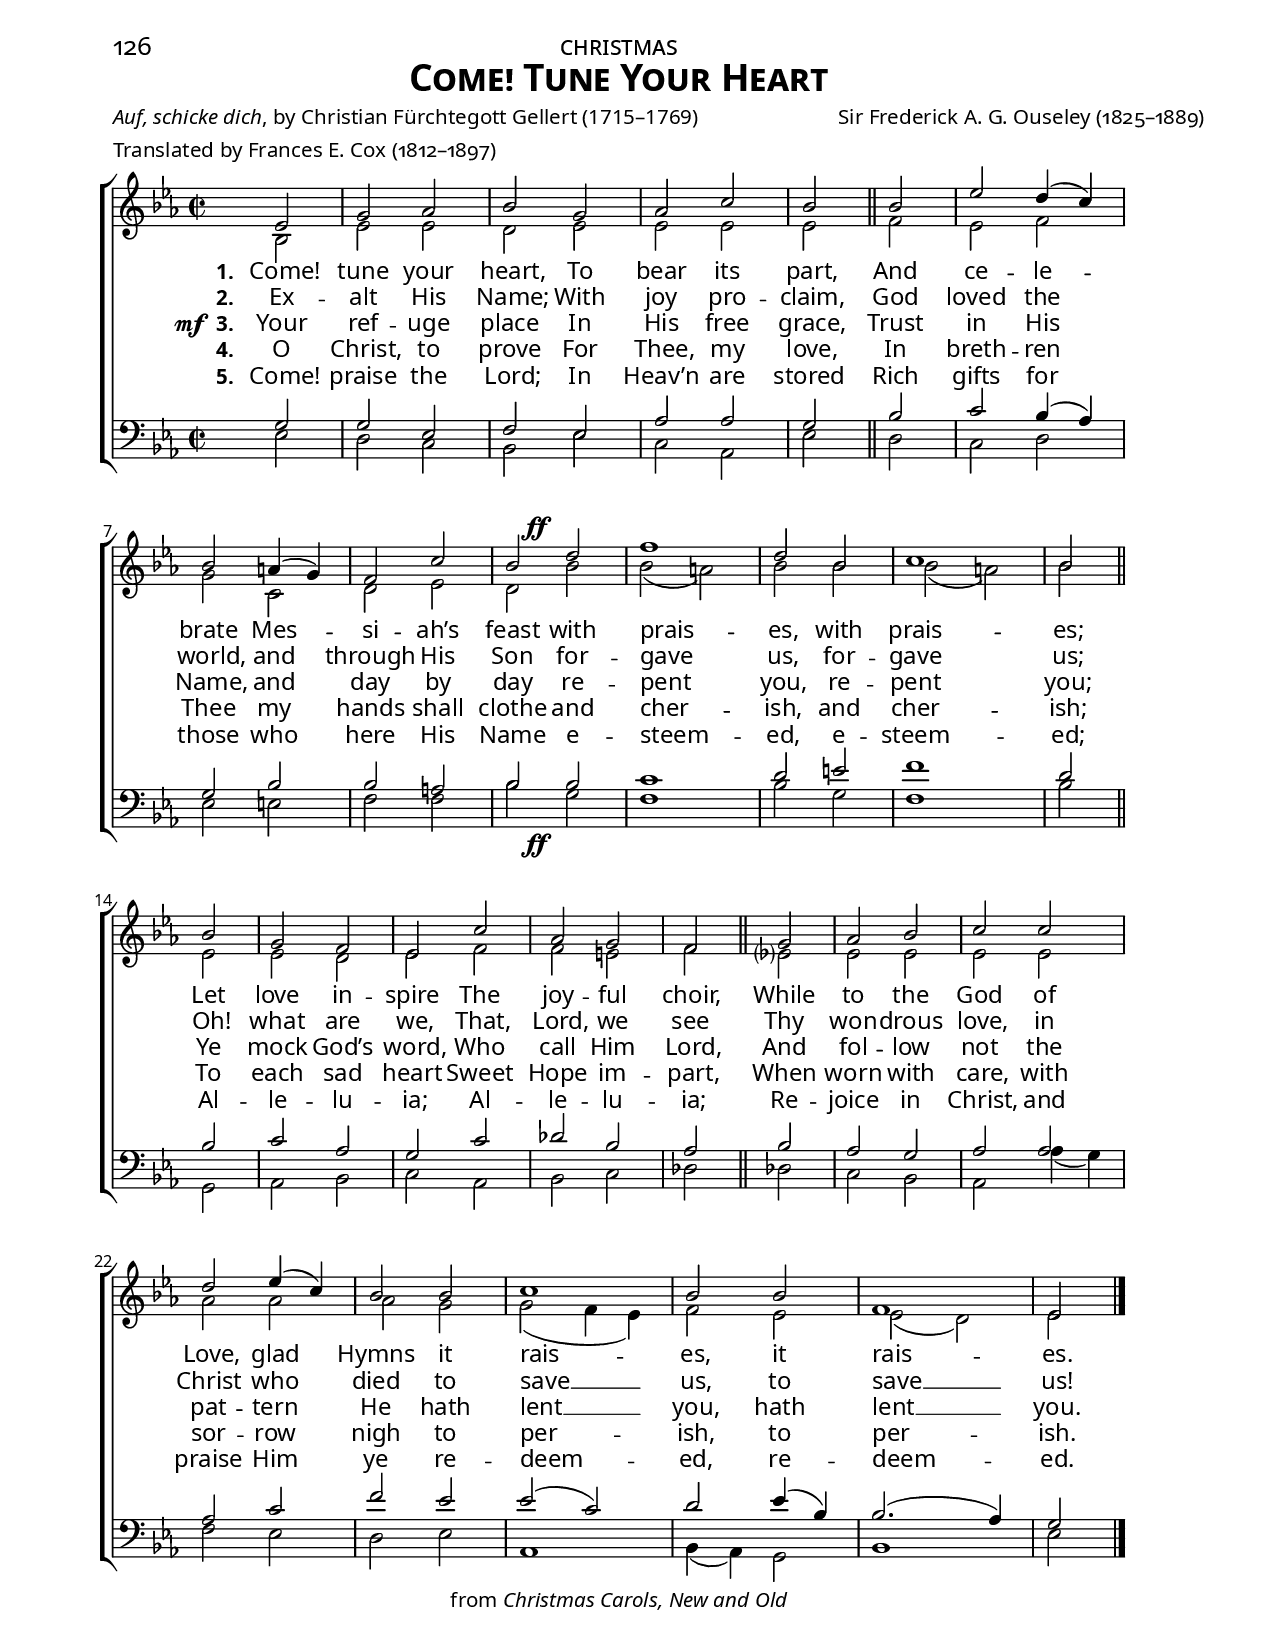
\version "2.24.0"
\include "util.ly"
\header {
  title = \markup{\override #'(font-name . "Garamond Premier Pro Semibold"){ \abs-fontsize #18 \smallCapsOldStyle"Come! Tune Your Heart"}}
  poet = \markup\concat{\italic"Auf, schicke dich" ", by Christian Fürchtegott Gellert (1715–1769)"}
  meter = \markup\oldStyleNum"Translated by Frances E. Cox (1812–1897)"
  composer = \markup\oldStyleNum"Sir Frederick A. G. Ouseley (1825–1889)"
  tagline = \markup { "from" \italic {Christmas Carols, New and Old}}
}
\paper {
  %print-all-headers = ##t
  paper-height = 11\in
  paper-width = 8.5\in
  indent = 0\in
  system-system-spacing = #'((basic-distance . 10) (padding . 0))
  system-system-spacing =
    #'((basic-distance . 0)
       (minimum-distance . 0)
       (padding . -5)
       (stretchability . 100))
  ragged-last-bottom = ##f
  ragged-bottom = ##f
  two-sided = ##t
  inner-margin = 1\in
  outer-margin = 0.75\in
  top-margin = 0.26\in
  bottom-margin = 0.25\in
  first-page-number = #126
  print-first-page-number = ##t
  headerLine = \markup{\override #'(font-name . "Garamond Premier Pro") \smallCapsOldStyle"christmas"}
  oddHeaderMarkup = \markup\fill-line{
     \override #'(font-name . "Garamond Premier Pro")\abs-fontsize #12.5
     \combine 
        \fill-line{"" \if \should-print-page-number
        \oldStylePageNum""
        }
        \fill-line{\headerLine}
  }
  evenHeaderMarkup = \markup {
     \override #'(font-name . "Garamond Premier Pro")\abs-fontsize #12.5
     \combine
        \if \should-print-page-number
        \oldStylePageNum""
        \fill-line{\headerLine}
  }
}
#(set-global-staff-size 18) \paper{ #(define fonts (make-pango-font-tree "Garamond Premier Pro" "Garamond Premier Pro" "Garamond Premier Pro" (/ 18 20))) }
global = {
  \key ees \major
  \time 2/2
  \override DynamicLineSpanner.staff-padding = #0.0
  \override DynamicLineSpanner.Y-extent = #'(-0.5 . 0.5)
}

sopMusic = \relative c' {
  \partial 2 ees2 |
  g aes |
  bes g |
  aes c |
  \partial 2 bes \bar "||"
  \partial 2 bes |
  ees d4( c) |
  
  bes2 a4( g) |
  f2 c' |
  <<bes {s4 s^\ff}>> d2 |
  f1 |
  d2 bes |
  c1 |
  \partial 2 bes2 \bar "||" \break
  
  \partial 2 bes2 |
  g f |
  ees c' |
  aes g |
  \partial 2 f2 \bar "||"
  \partial 2 g2 |
  aes bes |
  
  c c d ees4( c) |
  bes2 bes |
  c1 |
  bes2 bes |
  f1 |
  \partial 2 ees2 \bar "|."
}
sopWords = \lyricmode {
  
}

altoMusic = \relative c' {
  bes2 |
  ees ees |
  d ees |
  ees ees |
  ees |
  f |
  ees f |
  
  g c, |
  d ees |
  d bes' |
  bes( a) |
  bes bes |
  bes( a) |
  bes |
  
  ees, |
  ees d |
  ees f |
  f e |
  f
  ees? |
  ees ees |
  
  ees ees |
  aes aes |
  aes g |
  g( f4 ees) |
  f2 ees |
  ees( d) |
  ees2 \bar "|."
}
altoWords = \lyricmode {
  \dropLyricsIX
  \set stanza = #"1. "
  Come! tune your heart, To bear its part,
  And ce -- le -- brate Mes -- si -- ah’s feast with prais -- es,
  \set associatedVoice = "tenors"
  with prais -- es;
  
  Let love in -- spire The joy -- ful choir,
  While to the God of Love, glad Hymns
  \unset associatedVoice
  it rais -- es,
  \set associatedVoice = "tenors"
  it rais -- es.
}
altoWordsII = \lyricmode {
  \dropLyricsIX
%\markup\italic
  \set stanza = #"2. "
  Ex -- alt His Name; With joy pro -- claim,
  God loved the world, and through His Son for -- gave us, 
  \set associatedVoice = "tenors"
  for -- gave us;
  Oh! what are we,
  That, Lord, we see
  Thy won -- drous love, in Christ who died 
  \unset associatedVoice
  to save __ us,
  \set associatedVoice = "tenors"
  to save __ us!
}
altoWordsIII = {
  \dropLyricsIX
  \set stanza = \markup{\dynamic"mf " "3. "}
  \lyricmode {
    Your ref -- uge place In His free grace,
    Trust in His Name, and day by day re -- pent you, 
    \set associatedVoice = "tenors"
    re -- pent you;
    Ye mock God’s word, Who call Him Lord,
    And fol -- low not the pat -- tern He 
    \unset associatedVoice
    hath lent __ you,
    \set associatedVoice = "tenors"
    hath lent __ you.
  }
}
altoWordsIV = \lyricmode {
  \dropLyricsIX
  \set stanza = #"4. "
  O Christ, to prove For Thee, my love,
  In breth -- ren Thee my hands shall clothe and cher -- ish, 
  \set associatedVoice = "tenors"
  and cher -- ish;
  To each sad heart Sweet Hope im -- part,
  When worn with care, with sor -- row nigh 
  \unset associatedVoice
  to per -- ish,
  \set associatedVoice = "tenors"
  to per -- ish.
}
altoWordsV = \lyricmode {
  \dropLyricsIX
  \set stanza = #"5. "
  Come! praise the Lord; In Heav’n are stored
  Rich gifts for those who here His Name e -- steem -- ed, 
  \set associatedVoice = "tenors"
  e -- steem -- ed;
  Al -- le -- lu -- ia; Al -- le -- lu -- ia;
  Re -- joice in Christ, and praise Him ye 
  \unset associatedVoice
  re -- deem -- ed,
  \set associatedVoice = "tenors"
  re -- deem -- ed.
}
altoWordsVI = \lyricmode {
  \set stanza = #"6. "
  \set ignoreMelismata = ##t
}
tenorMusic = \relative c' {
  g2 |
  g ees |
  f ees |
  aes aes |
  g |
  bes |
  c bes4( aes) |
  
  g2 bes |
  bes a |
  <<bes {s4 s_\ff}>> bes2 |
  c1 |
  d2 e |
  f1 |
  d2 |
  
  bes |
  c aes |
  g c |
  des bes |
  aes |
  bes |
  aes g |
  
  aes aes |
  aes c |
  f ees |
  ees( c) |
  d ees4( bes) |
  bes2.( aes4) |
  g2 \bar "|."
}
tenorWords = \lyricmode {

}

bassMusic = \relative c {
  ees2 |
  d c |
  bes ees |
  c aes |
  ees' |
  d |
  c d |
  
  ees e |
  f f |
  bes g |
  f1 |
  bes2 g |
  f1 |
  bes2 |
  
  g, |
  aes bes |
  c aes |
  bes c |
  des! |
  des! |
  c bes |
  
  aes aes'4( g) |
  f2 ees |
  d ees |
  aes,1 |
  bes4( aes) g2 |
  bes1 |
  ees2 \bar "|."
}
bassWords = \lyricmode {

}

pianoRH = \relative c' {
  
}
pianoLH = \relative c' {
  
}

\score {
  <<
   \new ChoirStaff <<
%    \new Lyrics = sopranos \with { \override VerticalAxisGroup.nonstaff-relatedstaff-spacing = #'((basic-distance . 1)) }
    \new Staff = women <<
      \new Voice = "sopranos" { \voiceOne << \global \sopMusic >> }
      \new Voice = "altos" { \voiceTwo << \global \altoMusic >> }
    >>
   \new Staff = men <<
      \clef bass
      \new Voice = "tenors" { \voiceOne << \global \tenorMusic >> }
      \new Voice = "basses" { \voiceTwo << \global \bassMusic >> }
    >>
    \new Lyrics \with { alignAboveContext = #"women" \override VerticalAxisGroup.nonstaff-relatedstaff-spacing = #'((basic-distance . 1))} \lyricsto "sopranos" \sopWords
     \new Lyrics = "altosVI"  \with { alignBelowContext = #"women" \override VerticalAxisGroup.nonstaff-relatedstaff-spacing = #'((basic-distance . 1))} \lyricsto "altos" \altoWordsVI
    \new Lyrics = "altosV"  \with { alignBelowContext = #"women" \override VerticalAxisGroup.nonstaff-relatedstaff-spacing = #'((basic-distance . 1))} \lyricsto "altos" \altoWordsV
    \new Lyrics = "altosIV"  \with { alignBelowContext = #"women" \override VerticalAxisGroup.nonstaff-relatedstaff-spacing = #'((basic-distance . 1))} \lyricsto "altos" \altoWordsIV
    \new Lyrics = "altosIII"  \with { alignBelowContext = #"women" \override VerticalAxisGroup.nonstaff-relatedstaff-spacing = #'((basic-distance . 1))} \lyricsto "altos" \altoWordsIII
    \new Lyrics = "altosII"  \with { alignBelowContext = #"women" \override VerticalAxisGroup.nonstaff-relatedstaff-spacing = #'((basic-distance . 1))} \lyricsto "altos" \altoWordsII
    \new Lyrics = "altos"  \with { alignBelowContext = #"women" \override VerticalAxisGroup.nonstaff-relatedstaff-spacing = #'((padding . -0.5))} \lyricsto "altos" \altoWords
    \new Lyrics \with { alignAboveContext = #"men" \override VerticalAxisGroup.nonstaff-relatedstaff-spacing = #'((basic-distance . 1)) } \lyricsto "tenors" \tenorWords
    \new Lyrics \with { alignBelowContext = #"men" \override VerticalAxisGroup.nonstaff-relatedstaff-spacing = #'((basic-distance . 1)) } \lyricsto "basses" \bassWords
  >>
%    \new PianoStaff << \new Staff { \new Voice { \pianoRH } } \new Staff { \clef "bass" \pianoLH } >>
  >>
  \layout {
  \context {
    \Lyrics
    \override LyricText.font-size = #1.3
  }
    \context {
      \Score
      %\override SpacingSpanner.base-shortest-duration = #(ly:make-moment 1/8)
      %\override SpacingSpanner.common-shortest-duration = #(ly:make-moment 1/4)
    }
    \context {
      % Remove all empty staves
      % \Staff \RemoveEmptyStaves \override VerticalAxisGroup.remove-first = ##t
    }
    \context {
      \Lyrics
      \override LyricText.X-offset = #center-on-word
    }
  }
}

